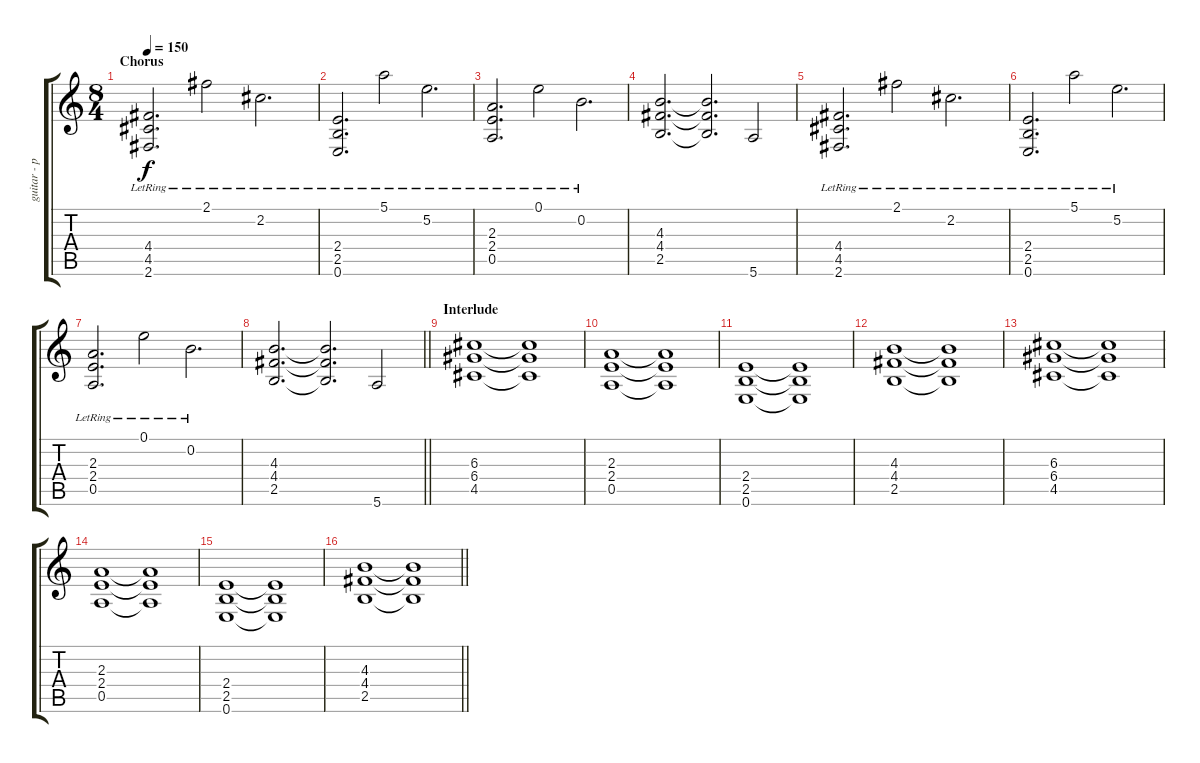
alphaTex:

\track ("guitar - petrucci" "guitar - p") {instrument distortionguitar}
\staff {score tabs}
\tuning (E4 B3 G3 D3 A2 E2) {hide}
\ts (8 4)
\section ("" "Chorus")
\tempo 150
\clef g2
\ks c
(4.4{lr} 4.5{lr} 2.6{lr}).2{d dy f} 2.1{lr}.2 2.2{lr}.2{d} |
(2.4{lr} 2.5{lr} 0.6{lr}).2{d} 5.1{lr}.2 5.2{lr}.2{d} |
(2.3{lr} 2.4{lr} 0.5{lr}).2{d} 0.1{lr}.2 0.2{lr}.2{d} |
(4.3 4.4 2.5).2{d} (4.3{t} 4.4{t} 2.5{t}).2{d} 5.6.2 |
(4.4{lr} 4.5{lr} 2.6{lr}).2{d} 2.1{lr}.2 2.2{lr}.2{d} |
(2.4{lr} 2.5{lr} 0.6{lr}).2{d} 5.1{lr}.2 5.2{lr}.2{d} |
(2.3{lr} 2.4{lr} 0.5{lr}).2{d} 0.1{lr}.2 0.2{lr}.2{d} |
\barLineRight lightlight
(4.3 4.4 2.5).2{d} (4.3{t} 4.4{t} 2.5{t}).2{d} 5.6.2 |
\section ("" "Interlude")
(6.3 6.4 4.5).1 (6.3{t} 6.4{t} 4.5{t}).1 |
(2.3 2.4 0.5).1 (2.3{t} 2.4{t} 0.5{t}).1 |
(2.4 2.5 0.6).1 (2.4{t} 2.5{t} 0.6{t}).1 |
(4.3 4.4 2.5).1 (4.3{t} 4.4{t} 2.5{t}).1 |
(6.3 6.4 4.5).1 (6.3{t} 6.4{t} 4.5{t}).1 |
(2.3 2.4 0.5).1 (2.3{t} 2.4{t} 0.5{t}).1 |
(2.4 2.5 0.6).1 (2.4{t} 2.5{t} 0.6{t}).1 |
\barLineRight lightlight
(4.3 4.4 2.5).1 (4.3{t} 4.4{t} 2.5{t}).1
